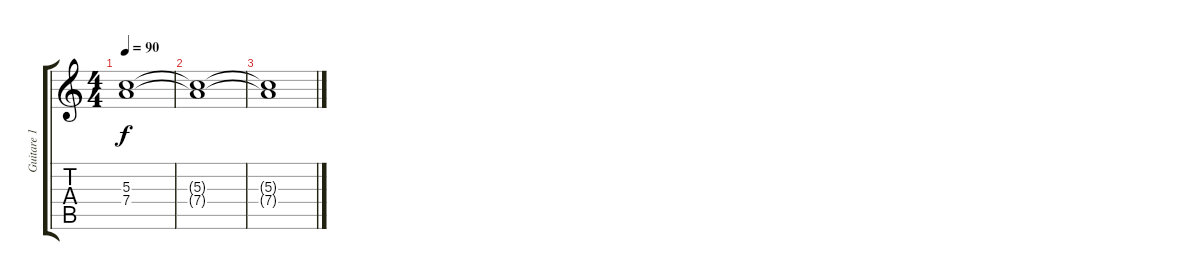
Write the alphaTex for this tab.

\track ("Guitare 1" "Guitare 1") {instrument distortionguitar}
\staff {score tabs}
\tuning (E4 B3 G3 D3 A2 E2) {hide}
\ts (4 4)
\tempo 90
\clef g2
\ks c
(5.3{t} 7.4{t}).1{dy f} |
(5.3{t} 7.4{t}).1 |
(5.3{t} 7.4{t}).1
